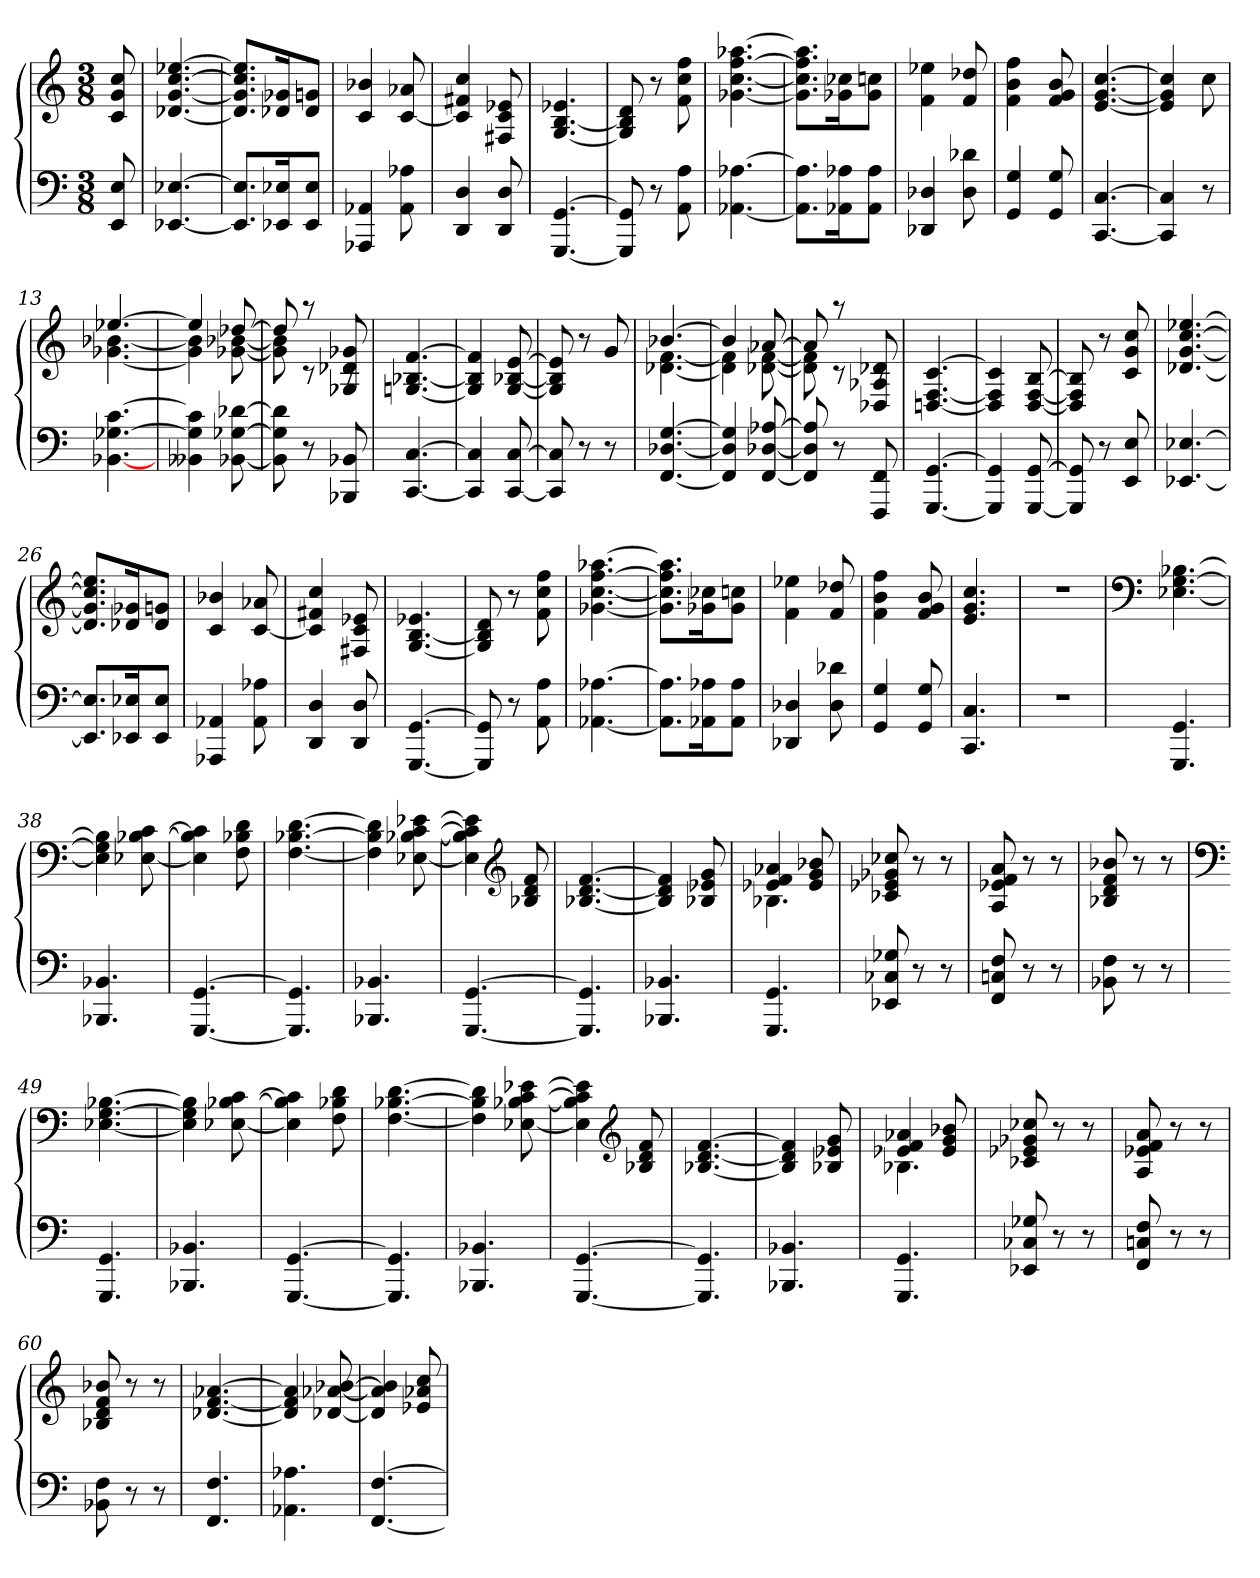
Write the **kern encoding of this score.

**kern	**kern
*part1	*part1
*staff2	*staff1
*clefF4	*clefG2
*k[]	*k[]
*C:	*C:
*M3/8	*M3/8
=	=
8EE 8E	8c 8g 8cc
=1	=1
[4.EE-X [4.E-X	[4.d-X [4.g [4.cc [4.ee-X
=2	=2
8.EE-] 8.E-]L	8.d-] 8.g] 8.cc] 8.ee-]L
16EE-X 16E-XK	16d-X 16g-XK
8EE- 8E-J	8d- 8gnJ
=3	=3
4AAA-X 4AA-X	4c 4b-X
8AA- 8A-X	[8c 8a-X
=4	=4
4DD 4D	4c] 4f#X 4cc
8DD 8D	8F#X 8c 8e-X
=5	=5
[4.GGG [4.GG	[4.G [4.B 4.e-X
=6	=6
8GGG] 8GG]	8G] 8B] 8d
8r	8r
8AA 8A	8f 8cc 8ff
=7	=7
[4.AA-X [4.A-X	[4.g-X [4.cc [4.ff [4.aa-X
=8	=8
8.AA-] 8.A-]L	8.g-] 8.cc] 8.ff] 8.aa-]L
16AA-X 16A-XK	16g-X 16cc-XK
8AA- 8A-J	8g- 8ccnJ
=9	=9
4DD-X 4D-X	4f 4ee-X
8D- 8d-X	8f 8dd-X
=10	=10
4GG 4G	4f 4b 4ff
8GG 8G	8f 8g 8b
=11	=11
[4.CC [4.C	[4.e [4.g [4.cc
=12	=12
4CC] 4C]	4e] 4g] 4cc]
8r	8cc
=13	=13
*	*^
[4.BB-X [4.G-X [4.c	[4.ee-X	[4.g-X [4.b-X
=14	=14	=14
4BB--X 4G-] 4c]	4ee-]	4g-] 4b-]
[8BB-X [8G-X [8d-X	[8dd-X	[8g-X [8b-X
=15	=15	=15
8BB-] 8G-] 8d-]	8dd-]	8g-] 8b-]
8r	8raa	8rc
8BBB-X 8BB-X	8G-X 8d-X 8g-X	8rc
*	*v	*v
=16	=16
[4.CC [4.C	[4.Gn [4.B-X [4.f
=17	=17
4CC] 4C]	4G] 4B-] 4f]
[8CC [8C	[8G [8B-X [8e
=18	=18
8CC] 8C]	8G] 8B-] 8e]
8r	8r
8r	8g
=19	=19
*	*^
[4.FF [4.D-X [4.G	[4.b-X	[4.d-X [4.f
=20	=20	=20
4FF] 4D-] 4G]	4b-]	4d-] 4f]
[8FF [8D-X [8A-X	[8a-X	[8d-X [8f
=21	=21	=21
8FF] 8D-] 8A-]	8a-]	8d-] 8f]
8r	8raa	8rc
8FFF 8FF	8D-X 8A-X 8d-X	8rc
*	*v	*v
=22	=22
[4.GGG [4.GG	[4.Dn [4.F [4.c
=23	=23
4GGG] 4GG]	4D] 4F] 4c]
[8GGG [8GG	[8D [8F [8B
=24	=24
8GGG] 8GG]	8D] 8F] 8B]
8r	8r
8EE 8E	8c 8g 8cc
=25	=25
[4.EE-X [4.E-X	[4.d-X [4.g [4.cc [4.ee-X
=26	=26
8.EE-] 8.E-]L	8.d-] 8.g] 8.cc] 8.ee-]L
16EE-X 16E-XK	16d-X 16g-XK
8EE- 8E-J	8d- 8gnJ
=27	=27
4AAA-X 4AA-X	4c 4b-X
8AA- 8A-X	[8c 8a-X
=28	=28
4DD 4D	4c] 4f#X 4cc
8DD 8D	8F#X 8c 8e-X
=29	=29
[4.GGG [4.GG	[4.G [4.B 4.e-X
=30	=30
8GGG] 8GG]	8G] 8B] 8d
8r	8r
8AA 8A	8f 8cc 8ff
=31	=31
[4.AA-X [4.A-X	[4.g-X [4.cc [4.ff [4.aa-X
=32	=32
8.AA-] 8.A-]L	8.g-] 8.cc] 8.ff] 8.aa-]L
16AA-X 16A-XK	16g-X 16cc-XK
8AA- 8A-J	8g- 8ccnJ
=33	=33
4DD-X 4D-X	4f 4ee-X
8D- 8d-X	8f 8dd-X
=34	=34
4GG 4G	4f 4b 4ff
8GG 8G	8f 8g 8b
=35	=35
4.CC 4.C	4.e 4.g 4.cc
=36	=36
4.r	4.r
=37	=37
*	*clefF4
4.GGG 4.GG	[4.E-X [4.G [4.B-X
=38	=38
4.BBB-X 4.BB-X	4E-] 4G] 4B-]
.	[8E-X [8B-X [8c
=39	=39
[4.GGG [4.GG	4E-] 4B-] 4c]
.	8F 8B-X 8d
=40	=40
4.GGG] 4.GG]	[4.F [4.B-X [4.d
=41	=41
4.BBB-X 4.BB-X	4F] 4B-] 4d]
.	[8E-X [8B-X [8c [8e-X
=42	=42
[4.GGG [4.GG	4E-] 4B-] 4c] 4e-]
*	*clefG2
.	8B-X 8d 8f
=43	=43
4.GGG] 4.GG]	[4.B-X [4.d [4.f
=44	=44
4.BBB-X 4.BB-X	4B-] 4d] 4f]
.	8B-X 8e-X 8g
=45	=45
*	*^
4.GGG 4.GG	4e-X 4f 4a-X	4.B-X
.	8e- 8g 8b-X	.
*	*v	*v
=46	=46
8EE-X 8C-X 8G-X	8c-X 8e-X 8g-X 8cc-X
8r	8r
8r	8r
=47	=47
8FF 8Cn 8F	8A 8e-X 8f 8a
8r	8r
8r	8r
=48	=48
8BB-X 8F	8B-X 8d 8f 8b-X
8r	8r
8r	8r
=49	=49
*	*clefF4
4.GGG 4.GG	[4.E-X [4.G [4.B-X
=50	=50
4.BBB-X 4.BB-X	4E-] 4G] 4B-]
.	[8E-X [8B-X [8c
=51	=51
[4.GGG [4.GG	4E-] 4B-] 4c]
.	8F 8B-X 8d
=52	=52
4.GGG] 4.GG]	[4.F [4.B-X [4.d
=53	=53
4.BBB-X 4.BB-X	4F] 4B-] 4d]
.	[8E-X [8B-X [8c [8e-X
=54	=54
[4.GGG [4.GG	4E-] 4B-] 4c] 4e-]
*	*clefG2
.	8B-X 8d 8f
=55	=55
4.GGG] 4.GG]	[4.B-X [4.d [4.f
=56	=56
4.BBB-X 4.BB-X	4B-] 4d] 4f]
.	8B-X 8e-X 8g
=57	=57
*	*^
4.GGG 4.GG	4e-X 4f 4a-X	4.B-X
.	8e- 8g 8b-X	.
*	*v	*v
=58	=58
8EE-X 8C-X 8G-X	8c-X 8e-X 8g-X 8cc-X
8r	8r
8r	8r
=59	=59
8FF 8Cn 8F	8A 8e-X 8f 8a
8r	8r
8r	8r
=60	=60
8BB-X 8F	8B-X 8d 8f 8b-X
8r	8r
8r	8r
=61	=61
4.FF 4.F	[4.d-X [4.f [4.a-X
=62	=62
4.AA-X 4.A-X	4d-] 4f] 4a-]
.	[8d-X [8a-X [8b-X
=63	=63
[4.FF [4.F	4d-] 4a-] 4b-]
.	8e-X 8a-X 8cc
=	=
*-	*-
